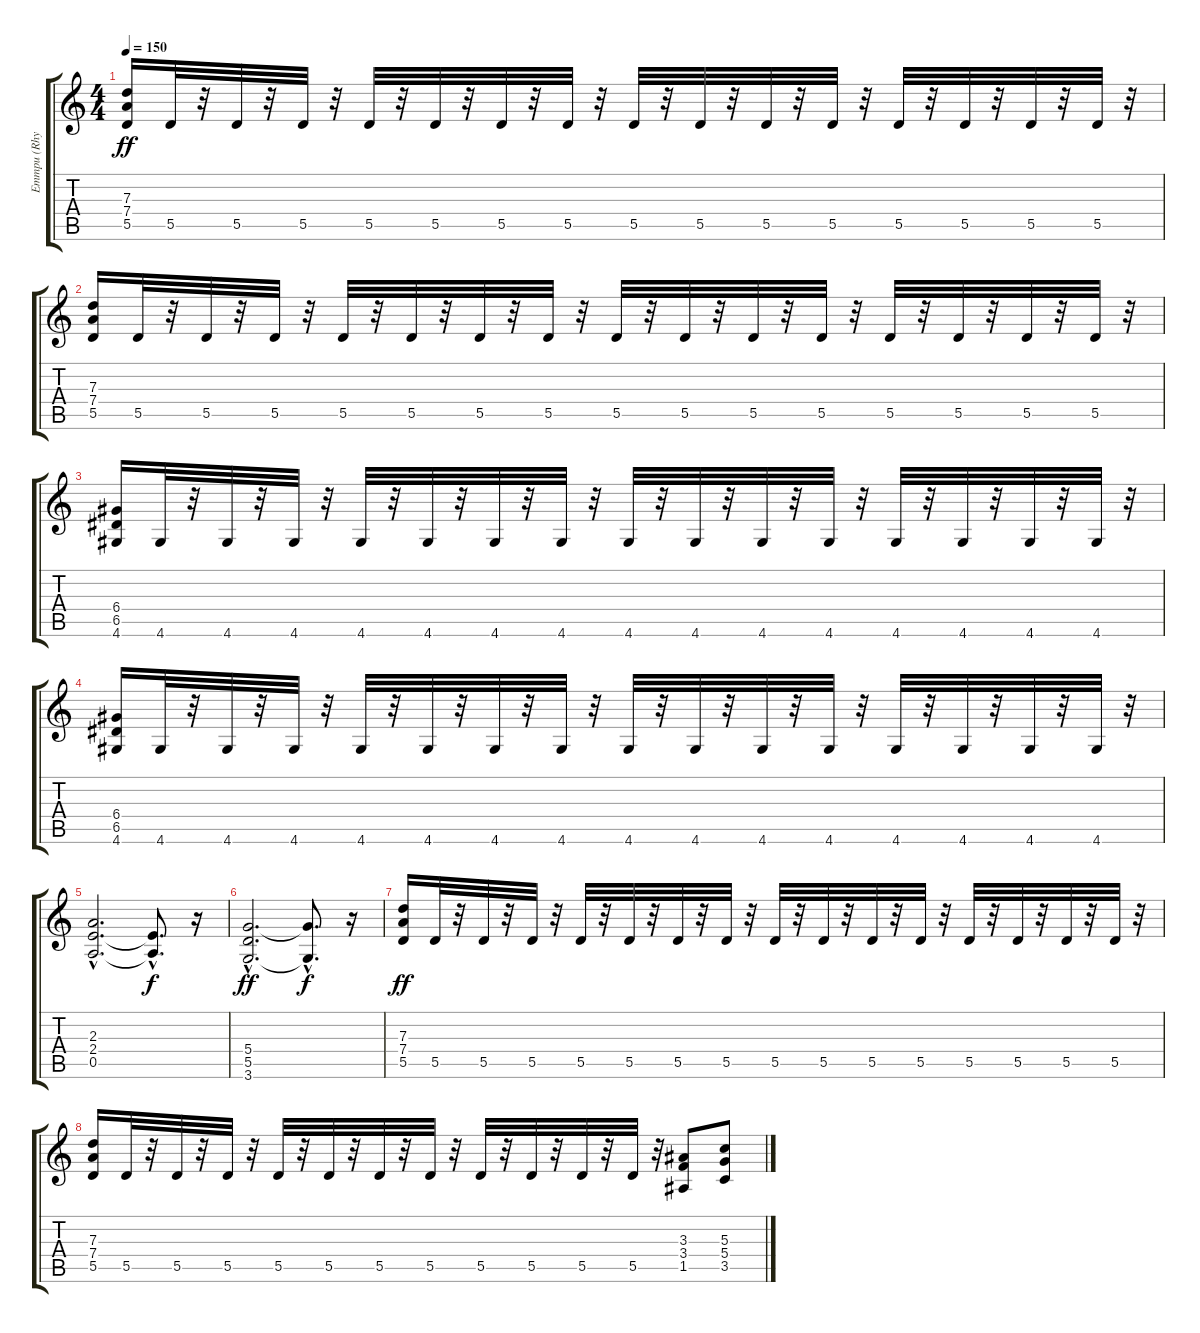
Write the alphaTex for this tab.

\track ("Emmpu (Rhythm Guitar)" "Emmpu (Rhy") {instrument distortionguitar}
\staff {score tabs}
\tuning (E4 B3 G3 D3 A2 E2) {hide}
\ts (4 4)
\tempo 150
\clef g2
\ks c
(7.3 7.4 5.5).16{dy ff} 5.5.32 r.32 5.5.32 r.32 5.5.32 r.32 5.5.32 r.32 5.5.32 r.32 5.5.32 r.32 5.5.32 r.32 5.5.32 r.32 5.5.32 r.32 5.5.32 r.32 5.5.32 r.32 5.5.32 r.32 5.5.32 r.32 5.5.32 r.32 5.5.32 r.32 |
(7.3 7.4 5.5).16 5.5.32 r.32 5.5.32 r.32 5.5.32 r.32 5.5.32 r.32 5.5.32 r.32 5.5.32 r.32 5.5.32 r.32 5.5.32 r.32 5.5.32 r.32 5.5.32 r.32 5.5.32 r.32 5.5.32 r.32 5.5.32 r.32 5.5.32 r.32 5.5.32 r.32 |
(6.4 6.5 4.6).16 4.6.32 r.32 4.6.32 r.32 4.6.32 r.32 4.6.32 r.32 4.6.32 r.32 4.6.32 r.32 4.6.32 r.32 4.6.32 r.32 4.6.32 r.32 4.6.32 r.32 4.6.32 r.32 4.6.32 r.32 4.6.32 r.32 4.6.32 r.32 4.6.32 r.32 |
(6.4 6.5 4.6).16 4.6.32 r.32 4.6.32 r.32 4.6.32 r.32 4.6.32 r.32 4.6.32 r.32 4.6.32 r.32 4.6.32 r.32 4.6.32 r.32 4.6.32 r.32 4.6.32 r.32 4.6.32 r.32 4.6.32 r.32 4.6.32 r.32 4.6.32 r.32 4.6.32 r.32 |
(2.3{hac} 2.4{hac} 0.5{hac}).2{d} (2.4{hac t} 0.5{hac t}).8{d dy f} r.16 |
(5.4{hac} 5.5{hac} 3.6{hac}).2{d dy ff} (5.4{hac t} 3.6{hac t}).8{d dy f} r.16 |
(7.3 7.4 5.5).16{dy ff} 5.5.32 r.32 5.5.32 r.32 5.5.32 r.32 5.5.32 r.32 5.5.32 r.32 5.5.32 r.32 5.5.32 r.32 5.5.32 r.32 5.5.32 r.32 5.5.32 r.32 5.5.32 r.32 5.5.32 r.32 5.5.32 r.32 5.5.32 r.32 5.5.32 r.32 |
(7.3 7.4 5.5).16 5.5.32 r.32 5.5.32 r.32 5.5.32 r.32 5.5.32 r.32 5.5.32 r.32 5.5.32 r.32 5.5.32 r.32 5.5.32 r.32 5.5.32 r.32 5.5.32 r.32 5.5.32 r.32 (3.3 3.4 1.5).8 (5.3 5.4 3.5).8
